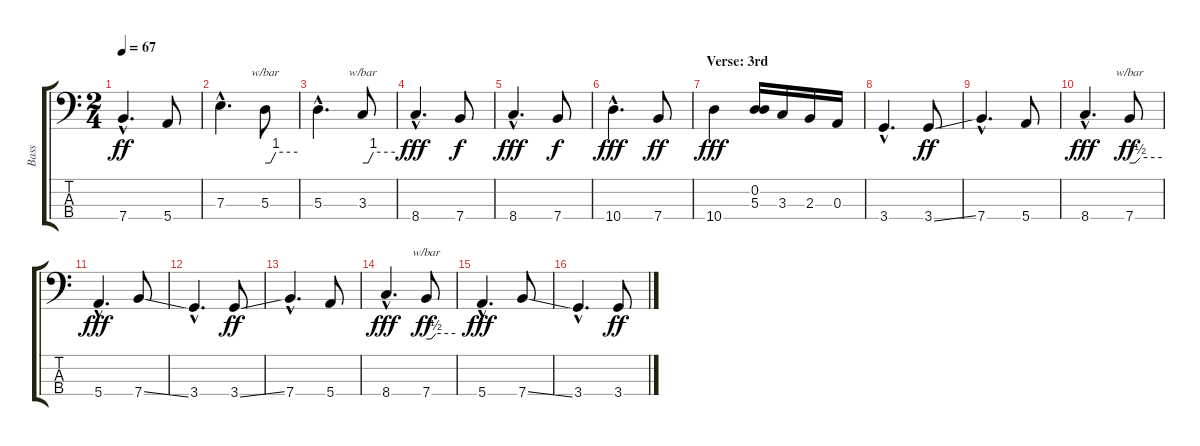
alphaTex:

\track ("Bass" "Bass") {instrument acousticbass}
\staff {score tabs}
\tuning (G2 D2 A1 E1) {hide}
\ts (2 4)
\tempo 67
\clef f4
\ks c
7.4{hac}.4{d dy ff} 5.4.8 |
7.3{hac}.4{d} 5.3.8{tbe (custom default 0 0 10 0 20 4 60 4)} |
5.3{hac}.4{d} 3.3.8{tbe (custom default 0 0 10 0 20 4 60 4)} |
8.4{hac}.4{d dy fff} 7.4.8{dy f} |
8.4{hac}.4{d dy fff} 7.4.8{dy f} |
10.4{hac}.4{d dy fff} 7.4.8{dy ff} |
\section ("" "Verse: 3rd")
10.4.4{dy fff} (0.2 5.3).16 3.3.16 2.3.16 0.3.16 |
3.4{hac}.4{d} 3.4{ss}.8{dy ff} |
7.4{hac}.4{d} 5.4.8 |
8.4{hac}.4{d dy fff} 7.4.8{tbe (custom default 0 0 10 0 20 2 60 2) dy ff} |
5.4{hac}.4{d dy fff} 7.4{ss}.8 |
3.4{hac}.4{d} 3.4{ss}.8{dy ff} |
7.4{hac}.4{d} 5.4.8 |
8.4{hac}.4{d dy fff} 7.4.8{tbe (custom default 0 0 10 0 20 2 60 2) dy ff} |
5.4{hac}.4{d dy fff} 7.4{ss}.8 |
3.4{hac}.4{d} 3.4{ss}.8{dy ff}
